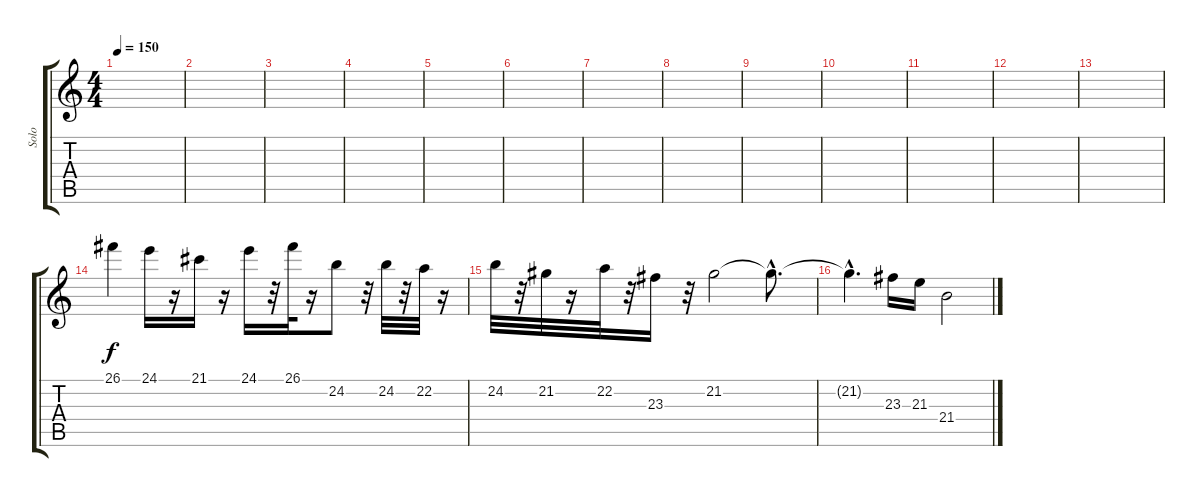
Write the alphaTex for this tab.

\track ("Solo" "Solo") {instrument lead8bassandlead}
\staff {score tabs}
\tuning (E4 B3 G3 D3 A2 E2) {hide}
\ts (4 4)
\tempo 150
\clef g2
\ks c
|
|
|
|
|
|
|
|
|
|
|
|
|
26.1.4 24.1.16 r.16 21.1.16 r.16 24.1.16 r.32 26.1.32 r.16 24.2.8 r.32 24.2.32 r.32 22.2.32 r.16 |
24.2.32 r.32 21.2.32 r.16 22.2.32 r.32 23.3.16 r.32 21.2.2 21.2{hac t}.8{d} |
21.2{hac t}.4{d} 23.3.16 21.3.16 21.4.2
